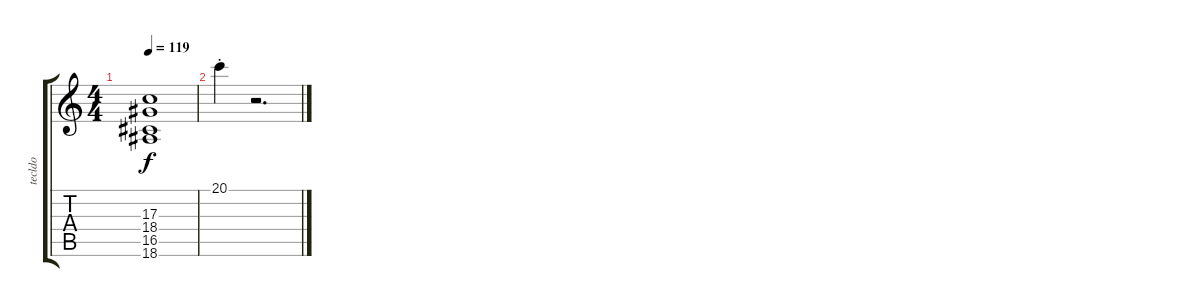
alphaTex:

\track ("tecldo" "tecldo") {instrument pad1newage}
\staff {score tabs}
\tuning (E4 B3 G3 D3 A2 E2) {hide}
\ts (4 4)
\tempo 119
\clef g2
\ks c
(17.3 18.4 16.5 18.6).1{dy f} |
20.1{st}.4 r.2{d}
